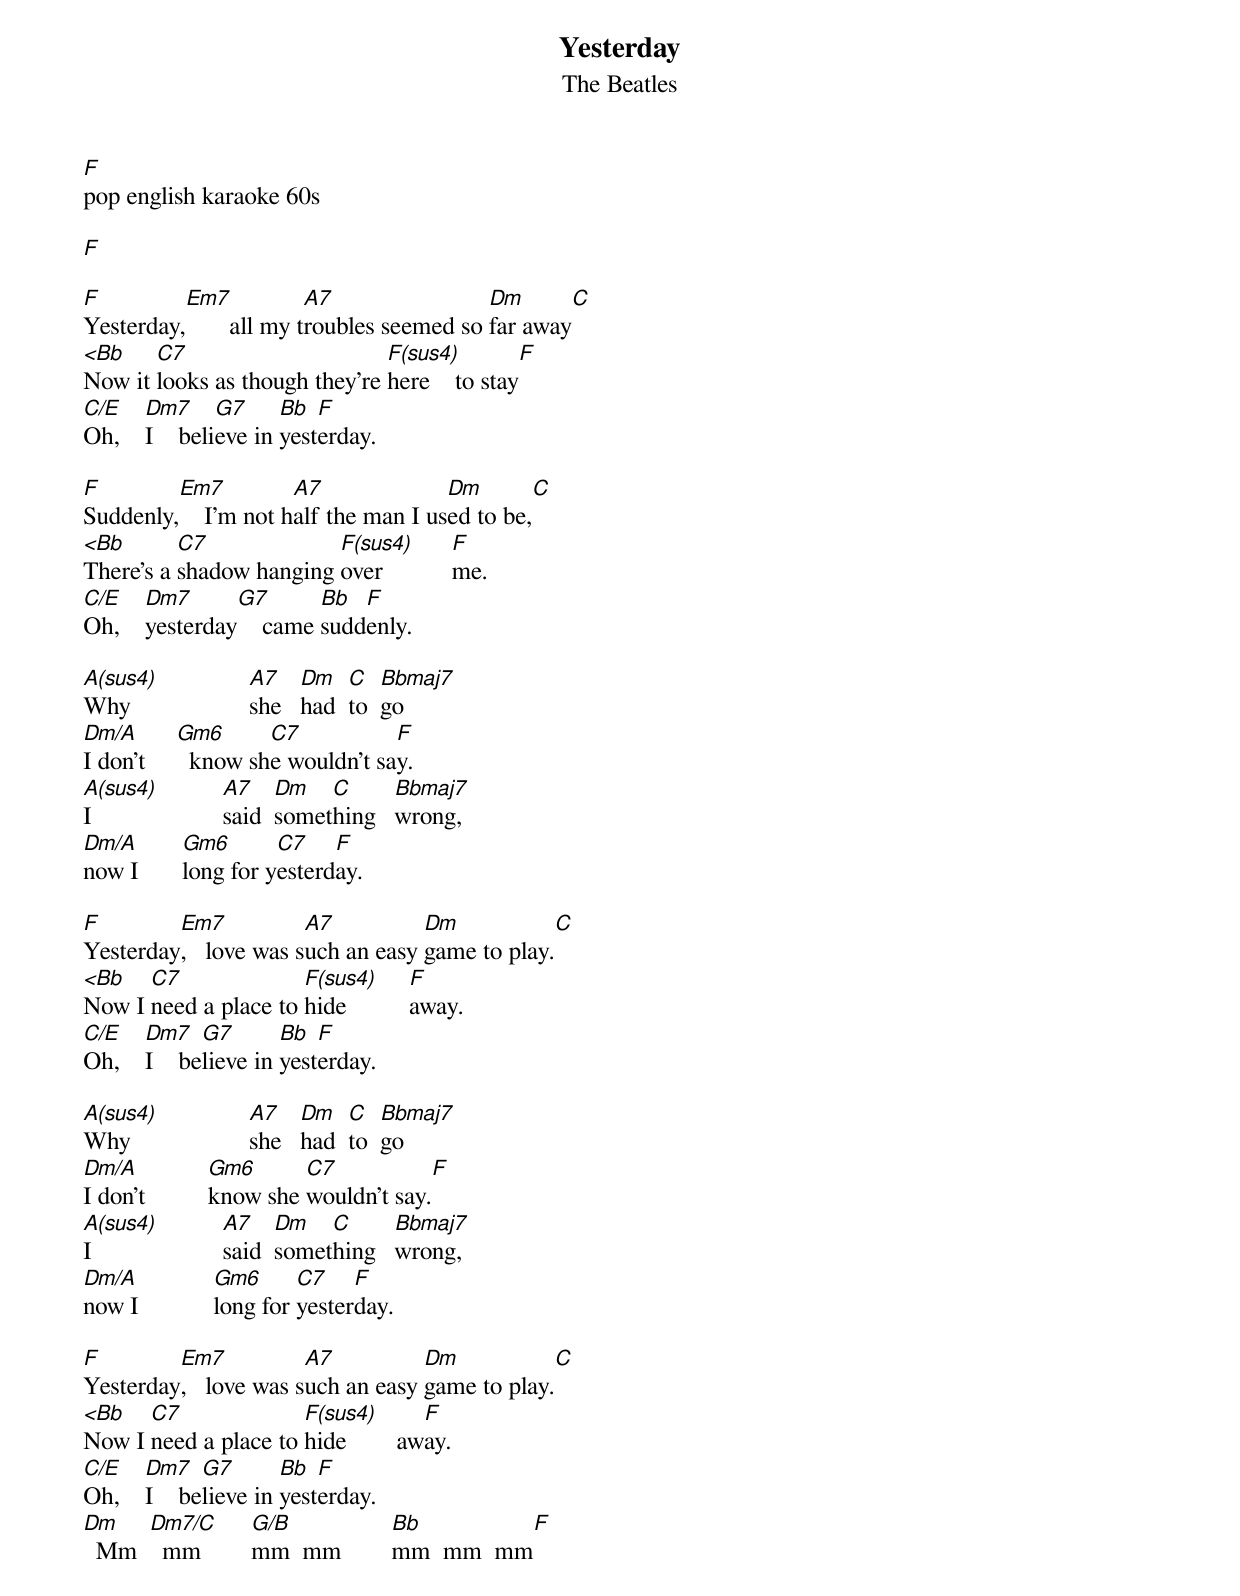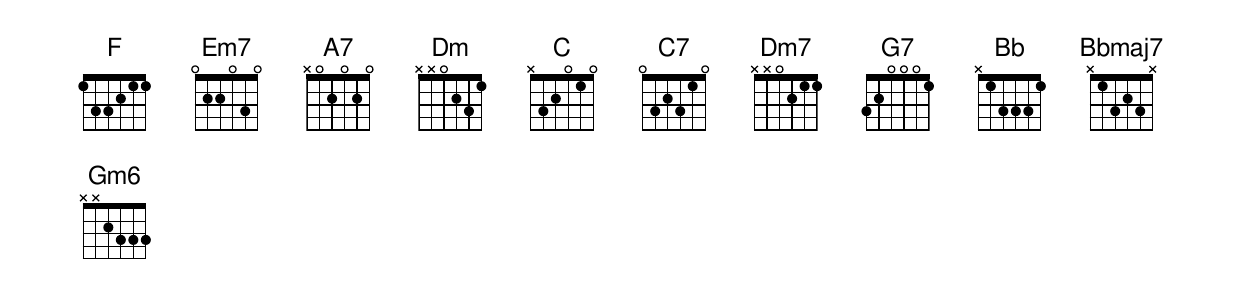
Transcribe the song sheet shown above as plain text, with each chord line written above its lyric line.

Yesterday
The Beatles
F
pop english karaoke 60s

F

F         Em7            A7                Dm        C
Yesterday,       all my troubles seemed so far away
<Bb    C7                      F(sus4)        F
Now it looks as though they're here    to stay
C/E    Dm7      G7     Bb  F
Oh,    I    believe in yesterday.

F        Em7          A7              Dm        C
Suddenly,    I'm not half the man I used to be,
<Bb       C7             F(sus4)        F
There's a shadow hanging over           me.
C/E    Dm7      G7       Bb  F
Oh,    yesterday    came suddenly.

A(sus4)               A7    Dm   C   Bbmaj7
Why                   she   had  to  go
Dm/A        Gm6      C7           F
I don't       know she wouldn't say.
A(sus4)               A7    Dm   C      Bbmaj7
I                     said  something   wrong,
Dm/A        Gm6       C7    F
now I       long for yesterday.

F        Em7           A7          Dm             C
Yesterday,   love was such an easy game to play.
<Bb   C7              F(sus4)       F
Now I need a place to hide          away.
C/E    Dm7    G7       Bb  F
Oh,    I    believe in yesterday.

A(sus4)               A7    Dm   C   Bbmaj7
Why                   she   had  to  go
Dm/A             Gm6      C7           F
I don't          know she wouldn't say.
A(sus4)               A7    Dm   C      Bbmaj7
I                     said  something   wrong,
Dm/A             Gm6      C7    F
now I            long for yesterday.

F        Em7           A7          Dm             C
Yesterday,   love was such an easy game to play.
<Bb   C7              F(sus4)       F
Now I need a place to hide        away.
C/E    Dm7    G7       Bb  F
Oh,    I    believe in yesterday.
Dm    Dm7/C       G/B           Bb        F
  Mm    mm        mm  mm        mm  mm  mm
